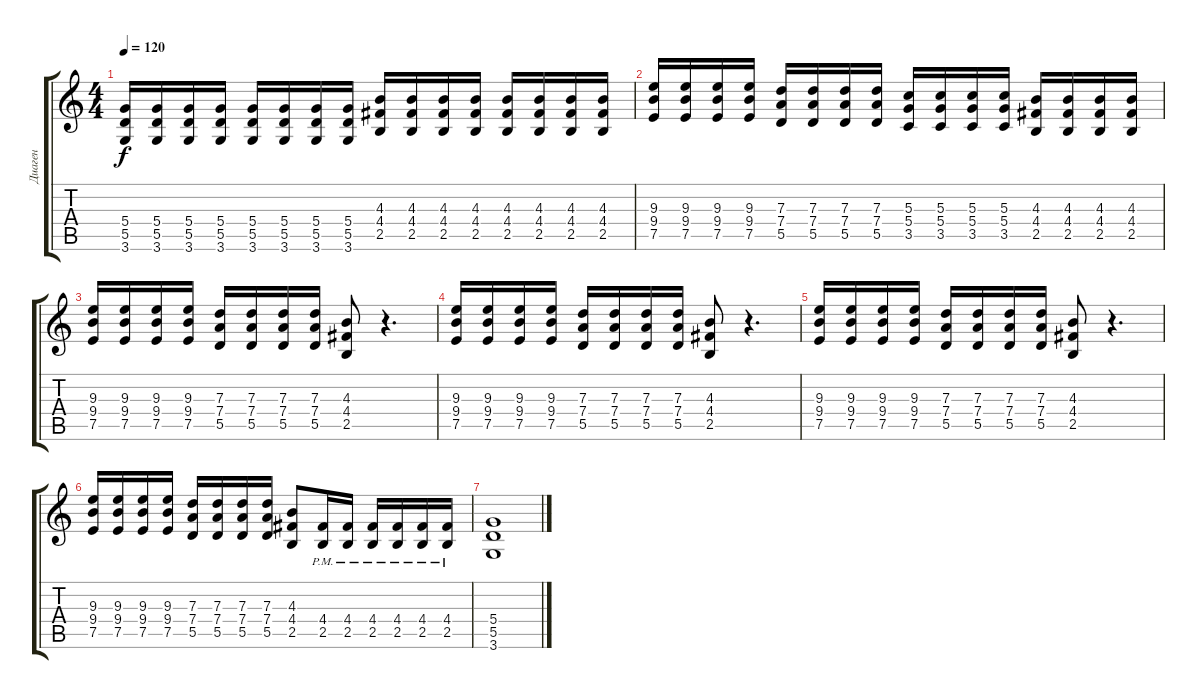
\track ("Диаген" "Диаген") {instrument overdrivenguitar}
\staff {score tabs}
\tuning (E4 B3 G3 D3 A2 E2) {hide}
\ts (4 4)
\tempo 120
\clef g2
\ks c
(5.4 5.5 3.6).16{dy f} (5.4 5.5 3.6).16 (5.4 5.5 3.6).16 (5.4 5.5 3.6).16 (5.4 5.5 3.6).16 (5.4 5.5 3.6).16 (5.4 5.5 3.6).16 (5.4 5.5 3.6).16 (4.3 4.4 2.5).16 (4.3 4.4 2.5).16 (4.3 4.4 2.5).16 (4.3 4.4 2.5).16 (4.3 4.4 2.5).16 (4.3 4.4 2.5).16 (4.3 4.4 2.5).16 (4.3 4.4 2.5).16 |
(9.3 9.4 7.5).16 (9.3 9.4 7.5).16 (9.3 9.4 7.5).16 (9.3 9.4 7.5).16 (7.3 7.4 5.5).16 (7.3 7.4 5.5).16 (7.3 7.4 5.5).16 (7.3 7.4 5.5).16 (5.3 5.4 3.5).16 (5.3 5.4 3.5).16 (5.3 5.4 3.5).16 (5.3 5.4 3.5).16 (4.3 4.4 2.5).16 (4.3 4.4 2.5).16 (4.3 4.4 2.5).16 (4.3 4.4 2.5).16 |
(9.3 9.4 7.5).16 (9.3 9.4 7.5).16 (9.3 9.4 7.5).16 (9.3 9.4 7.5).16 (7.3 7.4 5.5).16 (7.3 7.4 5.5).16 (7.3 7.4 5.5).16 (7.3 7.4 5.5).16 (4.3 4.4 2.5).8 r.4{d} |
(9.3 9.4 7.5).16 (9.3 9.4 7.5).16 (9.3 9.4 7.5).16 (9.3 9.4 7.5).16 (7.3 7.4 5.5).16 (7.3 7.4 5.5).16 (7.3 7.4 5.5).16 (7.3 7.4 5.5).16 (4.3 4.4 2.5).8 r.4{d} |
(9.3 9.4 7.5).16 (9.3 9.4 7.5).16 (9.3 9.4 7.5).16 (9.3 9.4 7.5).16 (7.3 7.4 5.5).16 (7.3 7.4 5.5).16 (7.3 7.4 5.5).16 (7.3 7.4 5.5).16 (4.3 4.4 2.5).8 r.4{d} |
(9.3 9.4 7.5).16 (9.3 9.4 7.5).16 (9.3 9.4 7.5).16 (9.3 9.4 7.5).16 (7.3 7.4 5.5).16 (7.3 7.4 5.5).16 (7.3 7.4 5.5).16 (7.3 7.4 5.5).16 (4.3 4.4 2.5).8 (4.4{pm} 2.5{pm}).16 (4.4{pm} 2.5{pm}).16 (4.4{pm} 2.5{pm}).16 (4.4{pm} 2.5{pm}).16 (4.4{pm} 2.5{pm}).16 (4.4{pm} 2.5{pm}).16 |
(5.4 5.5 3.6).1
